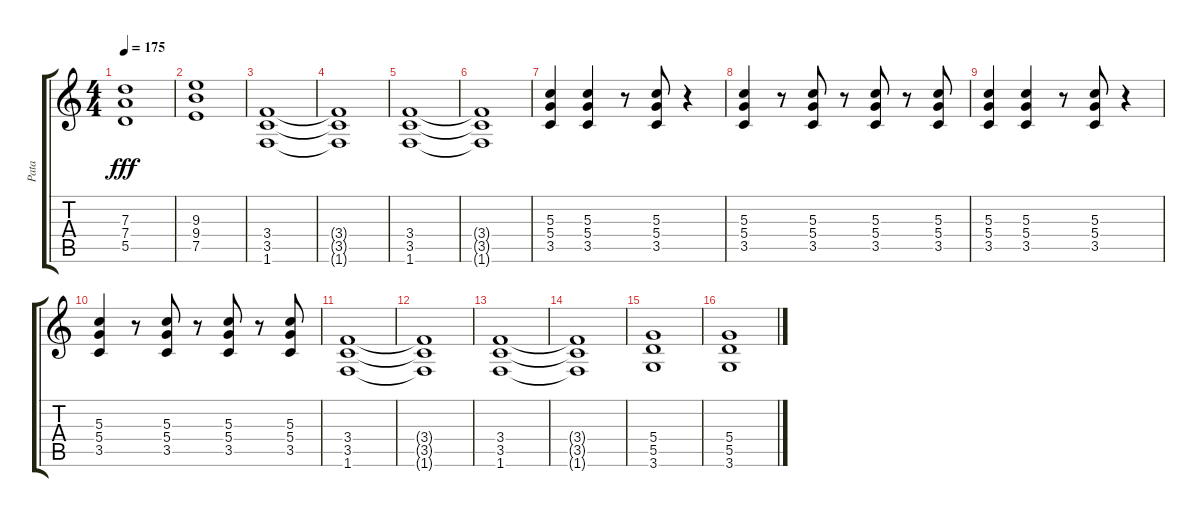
\track ("Pata" "Pata") {instrument distortionguitar}
\staff {score tabs}
\tuning (E4 B3 G3 D3 A2 E2) {hide}
\ts (4 4)
\tempo 175
\clef g2
\ks c
(7.3 7.4 5.5).1{dy fff} |
(9.3 9.4 7.5).1 |
(3.4 3.5 1.6).1 |
(3.4{t} 3.5{t} 1.6{t}).1 |
(3.4 3.5 1.6).1 |
(3.4{t} 3.5{t} 1.6{t}).1 |
(5.3 5.4 3.5).4 (5.3 5.4 3.5).4 r.8 (5.3 5.4 3.5).8 r.4 |
(5.3 5.4 3.5).4 r.8 (5.3 5.4 3.5).8 r.8 (5.3 5.4 3.5).8 r.8 (5.3 5.4 3.5).8 |
(5.3 5.4 3.5).4 (5.3 5.4 3.5).4 r.8 (5.3 5.4 3.5).8 r.4 |
(5.3 5.4 3.5).4 r.8 (5.3 5.4 3.5).8 r.8 (5.3 5.4 3.5).8 r.8 (5.3 5.4 3.5).8 |
(3.4 3.5 1.6).1 |
(3.4{t} 3.5{t} 1.6{t}).1 |
(3.4 3.5 1.6).1 |
(3.4{t} 3.5{t} 1.6{t}).1 |
(5.4 5.5 3.6).1 |
(5.4 5.5 3.6).1
